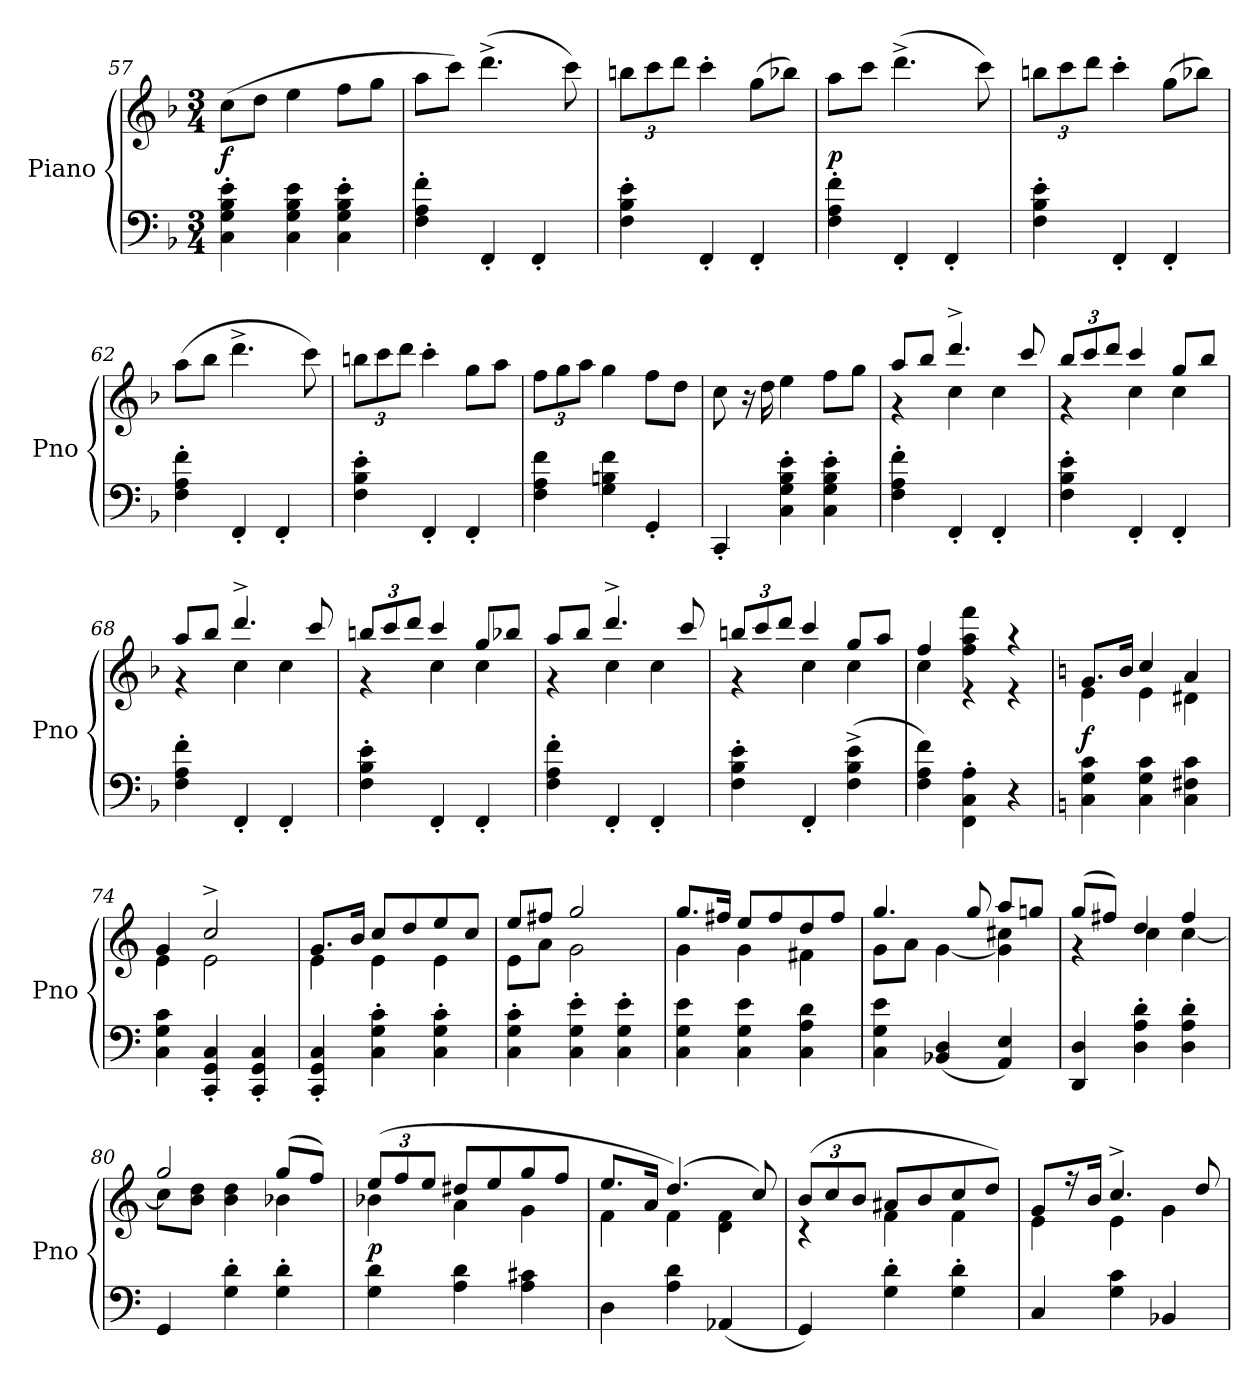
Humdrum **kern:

**kern	**kern	**dynam
*part1	*part1	*part1
*staff2	*staff1	*staff1/2
*I"Piano	*	*
*I'Pno	*	*
*clefF4	*clefG2	*
*k[b-]	*k[b-]	*
*M3/4	*M3/4	*
=57	=57	=57
4C'\ 4G'\ 4B-'\ 4e'\	(8cc\L	f
.	8dd\J	.
4C\ 4G\ 4B-\ 4e\	4ee\	.
4C'\ 4G'\ 4B-'\ 4e'\	8ff\L	.
.	8gg\J	.
=58	=58	=58
4F'\ 4A'\ 4f'\	8aa\L	.
.	8ccc\J)	.
4FF'/	(4.ddd^\	.
4FF'/	.	.
.	8ccc\)	.
=59	=59	=59
4F'\ 4B-'\ 4e'\	12bbn\L	.
.	12ccc\	.
.	12ddd\J	.
4FF'/	4ccc'\	.
4FF'/	(8gg\L	.
.	8bb-X\J)	.
=60	=60	=60
4F'\ 4A'\ 4f'\	8aa\L	p
.	8ccc\J	.
4FF'/	(4.ddd^\	.
4FF'/	.	.
.	8ccc\)	.
=61	=61	=61
4F'\ 4B-'\ 4e'\	12bbn\L	.
.	12ccc\	.
.	12ddd\J	.
4FF'/	4ccc'\	.
4FF'/	(8gg\L	.
.	8bb-X\J)	.
=62	=62	=62
4F'\ 4A'\ 4f'\	(8aa\L	.
.	8bb-\J	.
4FF'/	4.ddd^\	.
4FF'/	.	.
.	8ccc\)	.
=63	=63	=63
4F'\ 4B-'\ 4e'\	12bbn\L	.
.	12ccc\	.
.	12ddd\J	.
4FF'/	4ccc'\	.
4FF'/	8gg\L	.
.	8aa\J	.
=64	=64	=64
4F\ 4A\ 4f\	12ff\L	.
.	12gg\	.
.	12aa\J	.
4G\ 4Bn\ 4f\	4gg\	.
4GG'/	8ff\L	.
.	8dd\J	.
=65	=65	=65
4CC'/	8cc\	.
.	16r	.
.	16dd\	.
4C'\ 4G'\ 4B-'\ 4e'\	4ee\	.
4C'\ 4G'\ 4B-'\ 4e'\	8ff\L	.
.	8gg\J	.
=66	=66	=66
*	*^	*
4F'\ 4A'\ 4f'\	8aa/L	4r	.
.	8bb-/J	.	.
4FF'/	4.ddd^/	4cc\	.
4FF'/	.	4cc\	.
.	8ccc/	.	.
=67	=67	=67	=67
4F'\ 4B-'\ 4e'\	12bb-/L	4r	.
.	12ccc/	.	.
.	12ddd/J	.	.
4FF'/	4ccc/	4cc\	.
4FF'/	8gg/L	4cc\	.
.	8bb-/J	.	.
=68	=68	=68	=68
4F'\ 4A'\ 4f'\	8aa/L	4r	.
.	8bb-/J	.	.
4FF'/	4.ddd^/	4cc\	.
4FF'/	.	4cc\	.
.	8ccc/	.	.
=69	=69	=69	=69
4F'\ 4B-'\ 4e'\	12bbn/L	4r	.
.	12ccc/	.	.
.	12ddd/J	.	.
4FF'/	4ccc/	4cc\	.
4FF'/	8gg/L	4cc\	.
.	8bb-X/J	.	.
=70	=70	=70	=70
4F'\ 4A'\ 4f'\	8aa/L	4r	.
.	8bb-/J	.	.
4FF'/	4.ddd^/	4cc\	.
4FF'/	.	4cc\	.
.	8ccc/	.	.
=71	=71	=71	=71
4F'\ 4B-'\ 4e'\	12bbn/L	4r	.
.	12ccc/	.	.
.	12ddd/J	.	.
4FF'/	4ccc/	4cc\	.
(4F^\ 4B-^\ 4e^\	8gg/L	4cc\	.
.	8aa/J	.	.
=72	=72	=72	=72
4F\ 4A\ 4f\)	4ff/	4cc\	.
4FF'\ 4C'\ 4A'\	4ff\ 4aa\ 4fff\	4r	.
4r	4r	4r	.
=73	=73	=73	=73
*k[]	*k[]	*	*
4C\ 4G\ 4c\	8.g/L	4e\	f
.	16b/Jk	.	.
4C\ 4G\ 4c\	4cc/	4e\	.
4C\ 4F#X\ 4c\	4a/	4d#X\	.
=74	=74	=74	=74
4C\ 4G\ 4c\	4g/	4e\	.
4CC'/ 4GG'/ 4C'/	2cc^/	2e\	.
4CC'/ 4GG'/ 4C'/	.	.	.
=75	=75	=75	=75
4CC'/ 4GG'/ 4C'/	8.g/L	4e\	.
.	16b/Jk	.	.
4C'\ 4G'\ 4c'\	8cc/L	4e\	.
.	8dd/	.	.
4C'\ 4G'\ 4c'\	8ee/	4e\	.
.	8cc/J	.	.
=76	=76	=76	=76
4C'\ 4G'\ 4c'\	8ee/L	8e\L	.
.	8ff#X/J	8a\J	.
4C'\ 4G'\ 4e'\	2gg/	2g\	.
4C'\ 4G'\ 4e'\	.	.	.
=77	=77	=77	=77
4C\ 4G\ 4e\	8.gg/L	4g\	.
.	16ff#X/Jk	.	.
4C\ 4G\ 4e\	8ee/L	4g\	.
.	8ff#/	.	.
4C\ 4A\ 4d\	8dd/	4f#X\	.
.	8ff#/J	.	.
=78	=78	=78	=78
4C\ 4G\ 4e\	4.gg/	8g\L	.
.	.	8a\J	.
(4BB-X/ 4D/	.	[4g\	.
.	8gg/	.	.
4AA/ 4E/)	8aa/L	4g]\ 4cc#X\	.
.	8ggn/J	.	.
=79	=79	=79	=79
4DD/ 4D/	(8gg/L	4r	.
.	8ff#X/J)	.	.
4D'\ 4A'\ 4d'\	4dd/	4cc\	.
4D'\ 4A'\ 4d'\	4ff#/	[4cc\	.
=80	=80	=80	=80
4GG/	2gg/	8cc\L]	.
.	.	8b\ 8dd\J	.
4G'\ 4d'\	.	4b\ 4dd\	.
4G'\ 4d'\	(8gg/L	4b-X\	.
.	8ff/J)	.	.
=81	=81	=81	=81
4G\ 4d\	(12ee/L	4b-X\	p
.	12ff/	.	.
.	12ee/J	.	.
4A\ 4d\	8dd#X/L	4a\	.
.	8ee/	.	.
4A\ 4c#X\	8gg/	4g\	.
.	8ff/J	.	.
=82	=82	=82	=82
4D\	8.ee/L	4f\	.
.	16a/Jk	.	.
4A\ 4d\	(4.dd/)	4f\	.
(4AA-X/	.	4d\ 4f\	.
.	8cc/)	.	.
=83	=83	=83	=83
4GG/)	(12b/L	4r	.
.	12cc/	.	.
.	12b/J	.	.
4G'\ 4d'\	8a#X/L	4f\	.
.	8b/	.	.
4G'\ 4d'\	8cc/	4f\	.
.	8dd/J)	.	.
=84	=84	=84	=84
4C/	8g/L	4e\	.
.	16r	.	.
.	16b/Jk	.	.
4G\ 4c\	4.cc^/	4e\	.
4BB-X/	.	4g\	.
.	8dd/	.	.
*	*v	*v	*
=	=	=
*-	*-	*-
